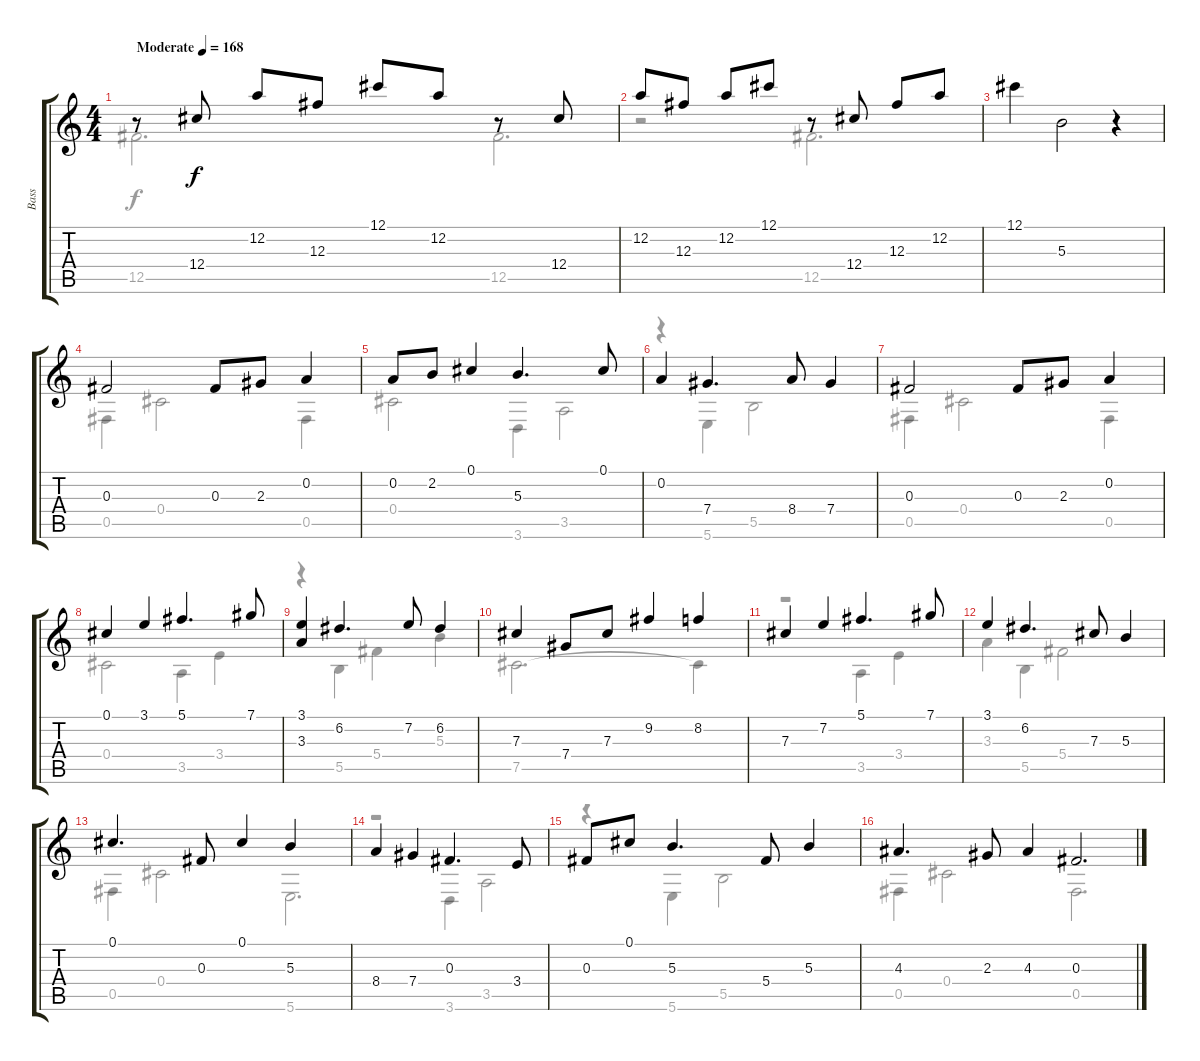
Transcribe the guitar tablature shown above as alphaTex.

\track ("Bass" "Bass") {instrument electricbassfinger}
\staff {score tabs}
\tuning (Db4 A3 Gb3 Db3 Gb2 B1) {hide}
\voice
\ts (4 4)
\tempo (168 "Moderate")
\clef g2
\ks c
r.8{dy f instrument electricbassfinger} 12.4.8 12.2.8 12.3.8 12.1.8 12.2.8 r.8 12.4.8 |
12.2.8 12.3.8 12.2.8 12.1.8 r.8 12.4.8 12.3.8 12.2.8 |
12.1.4 5.3.2 r.4 |
0.3.2 0.3.8 2.3.8 0.2.4 |
0.2.8 2.2.8 0.1.4 5.3.4{d} 0.1.8 |
0.2.4 7.4.4{d} 8.4.8 7.4.4 |
0.3.2 0.3.8 2.3.8 0.2.4 |
0.1.4 3.1.4 5.1.4{d} 7.1.8 |
(3.1 3.3).4 6.2.4{d} 7.2.8 6.2.4 |
7.3.4 7.4.8 7.3.8 9.2.4 8.2.4 |
7.3.4 7.2.4 5.1.4{d} 7.1.8 |
3.1.4 6.2.4{d} 7.3.8 5.3.4 |
0.1.4{d} 0.3.8 0.1.4 5.3.4 |
8.4.4 7.4.4 0.3.4{d} 3.4.8 |
0.3.8 0.1.8 5.3.4{d} 5.4.8 5.3.4 |
4.3.4{d} 2.3.8 4.3.4 0.3.2{d}
\voice
\clef g2
\ottava regular
\simile none
\ks c
12.5.2{d dy f} 12.5.2{d} |
r.2 12.5.2{d} |
|
0.5.4 0.4.2 0.5.4 |
0.4.2 3.6.4 3.5.2 |
r.4 5.6.4 5.5.2 |
0.5.4 0.4.2 0.5.4 |
0.4.2 3.5.4 3.4.4 |
r.4 5.5.4 5.4.4 5.3.4 |
7.5.2{d} 7.5{t}.4 |
r.2 3.5.4 3.4.4 |
3.3.4 5.5.4 5.4.2 |
0.5.4 0.4.2 5.6.2{d} |
r.2 3.6.4 3.5.2 |
r.4 5.6.4 5.5.2 |
0.5.4 0.4.2 0.5.2{d}
